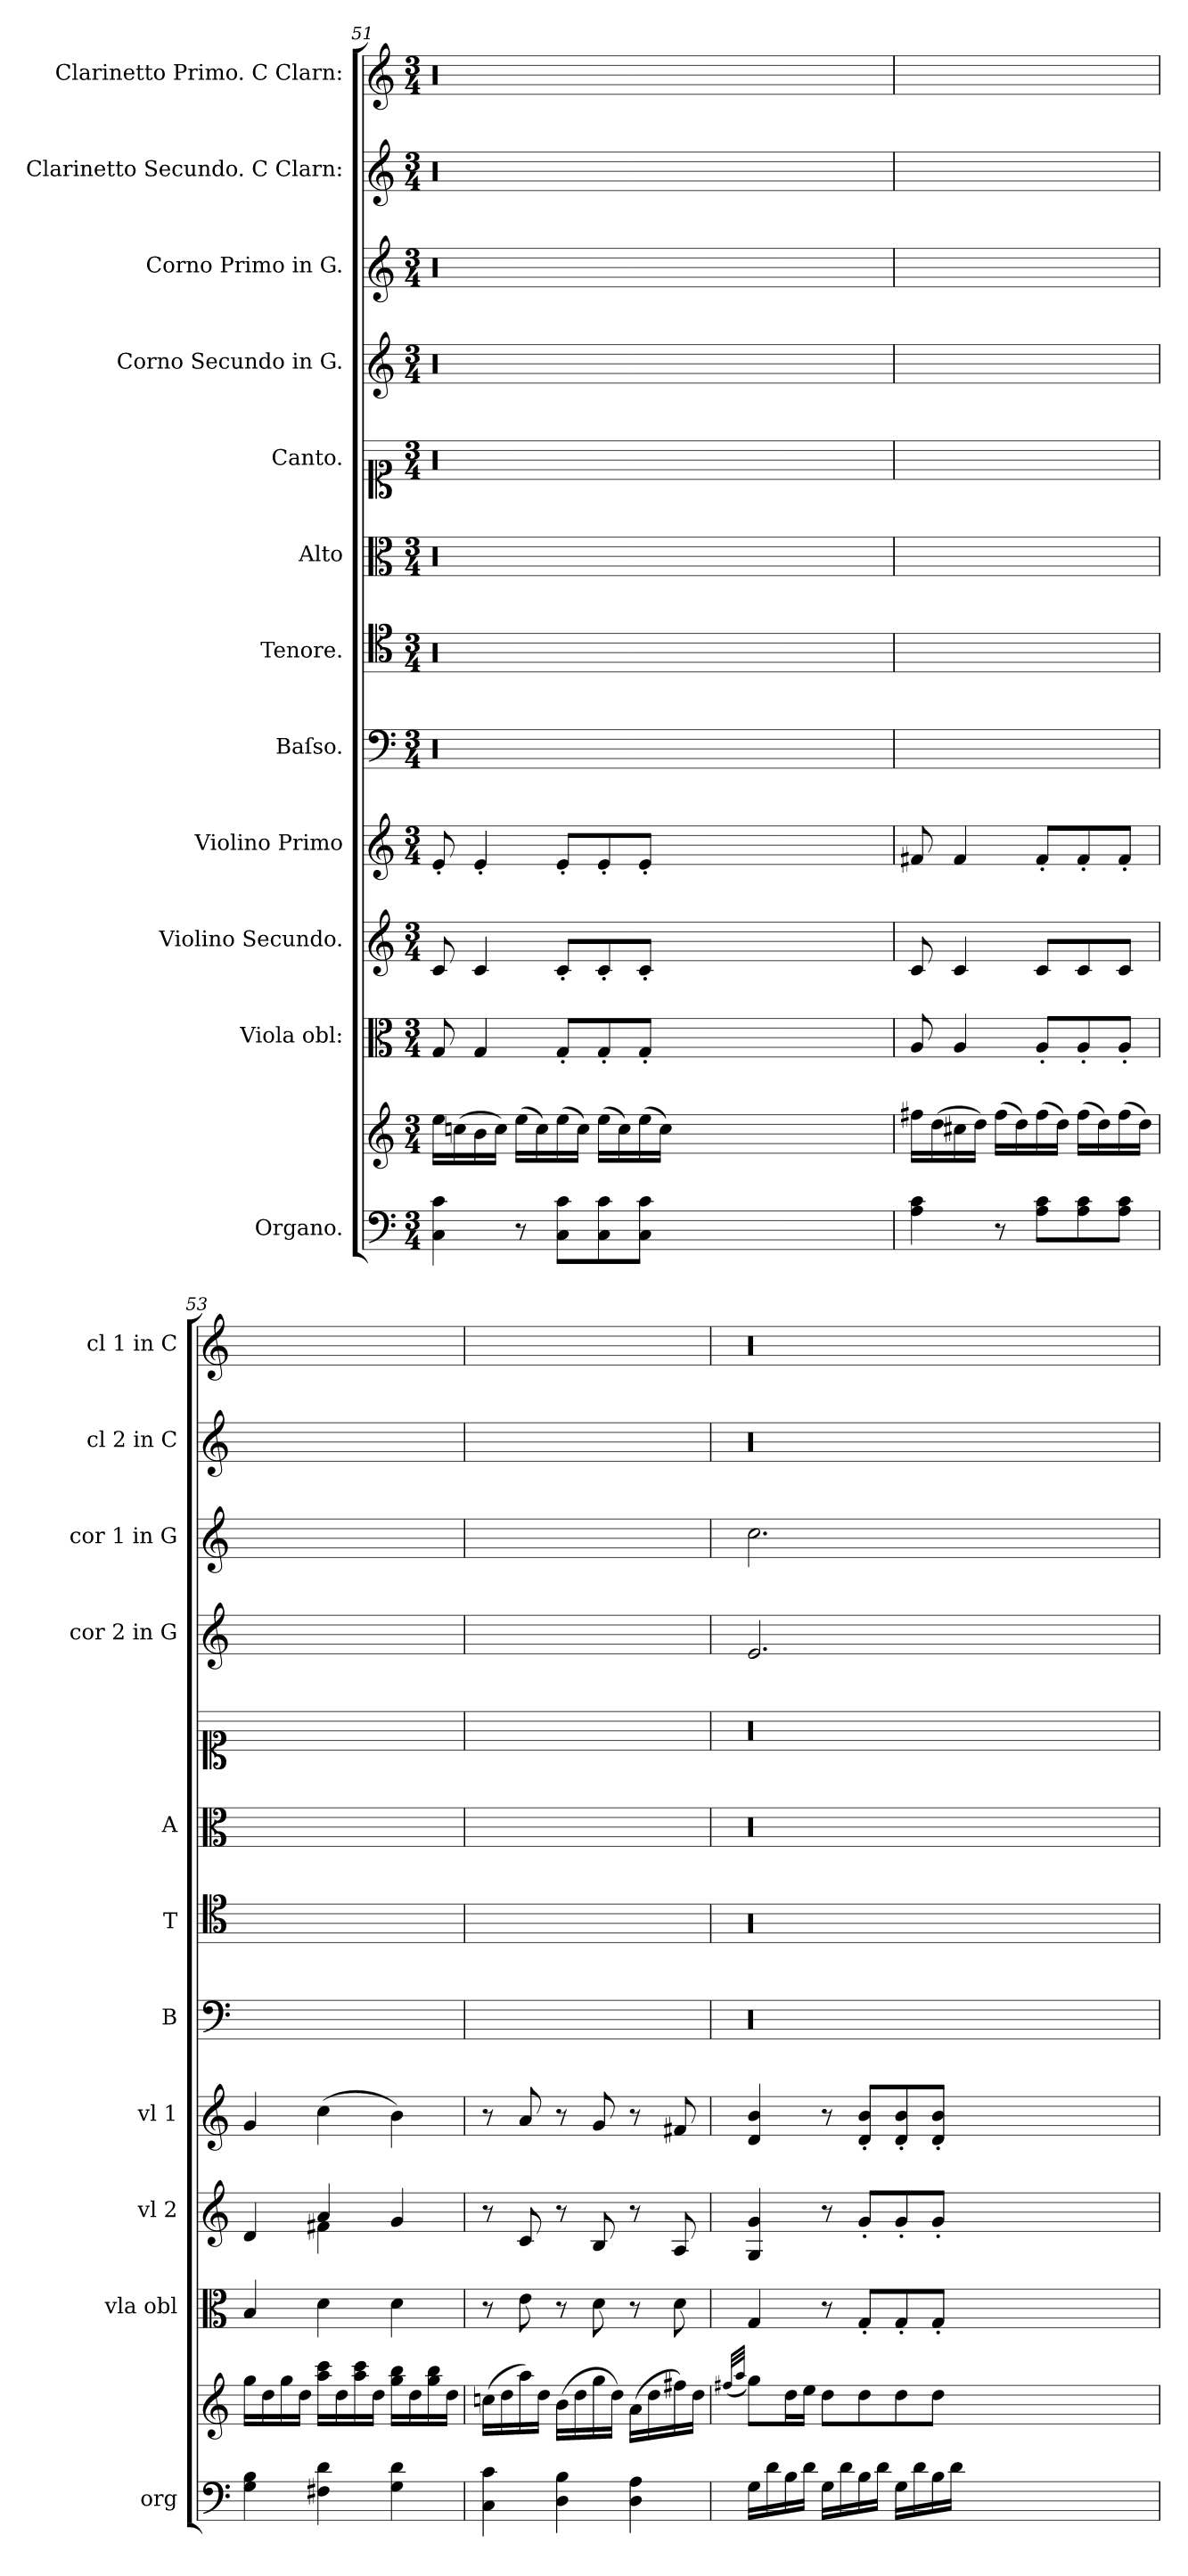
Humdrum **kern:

**kern	**kern	**kern	**kern	**kern	**kern	**kern	**kern	**kern	**kern	**kern	**kern	**kern
*part12	*part12	*part11	*part10	*part9	*part8	*part7	*part6	*part5	*part4	*part3	*part2	*part1
*staff13	*staff12	*staff11	*staff10	*staff9	*staff8	*staff7	*staff6	*staff5	*staff4	*staff3	*staff2	*staff1
*I"Organo.	*	*I"Viola obl:	*I"Violino Secundo.	*I"Violino Primo	*I"Baſso.	*I"Tenore.	*I"Alto	*I"Canto.	*I"Corno Secundo in G.	*I"Corno Primo in G.	*I"Clarinetto Secundo. C Clarn:	*I"Clarinetto Primo. C Clarn:
*I'org	*	*I'vla obl	*I'vl 2	*I'vl 1	*I'B	*I'T	*I'A	*	*I'cor 2 in G	*I'cor 1 in G	*I'cl 2 in C	*I'cl 1 in C
*clefF4	*clefG2	*clefC3	*clefG2	*clefG2	*clefF4	*clefC4	*clefC3	*clefC1	*clefG2	*clefG2	*clefG2	*clefG2
*	*	*	*	*	*	*	*	*	*ITrd-4c-7	*ITrd-4c-7	*	*
*k[]	*k[]	*k[]	*k[]	*k[]	*k[]	*k[]	*k[]	*k[]	*	*	*k[]	*k[]
*C:	*C:	*C:	*C:	*C:	*C:	*C:	*C:	*C:	*	*	*C:	*C:
*M3/4	*M3/4	*M3/4	*M3/4	*M3/4	*M3/4	*M3/4	*M3/4	*M3/4	*M3/4	*M3/4	*M3/4	*M3/4
=51	=51	=51	=51	=51	=51	=51	=51	=51	=51	=51	=51	=51
!	!	!	!	!	!LO:N:vis=00	!LO:N:vis=00	!LO:N:vis=00	!LO:N:vis=00	!LO:N:vis=00	!LO:N:vis=00	!LO:N:vis=00	!LO:N:vis=00
4C\ 4c\	16ee\LL	8G/	8c/	8e'/	0.r	0.r	0.r	0.r	0.r	0.r	0.r	0.r
.	(16ccn\	.	.	.	.	.	.	.	.	.	.	.
.	16b\	4G/	4c/	4e'/	.	.	.	.	.	.	.	.
.	16cc\JJ)	.	.	.	.	.	.	.	.	.	.	.
8r	(16ee\LL	.	.	.	.	.	.	.	.	.	.	.
.	16cc\)	.	.	.	.	.	.	.	.	.	.	.
8C\ 8c\L	(16ee\	8G'/L	8c'/L	8e'/L	.	.	.	.	.	.	.	.
.	16cc\JJ)	.	.	.	.	.	.	.	.	.	.	.
8C\ 8c\	(16ee\LL	8G'/	8c'/	8e'/	.	.	.	.	.	.	.	.
.	16cc\)	.	.	.	.	.	.	.	.	.	.	.
8C\ 8c\J	(16ee\	8G'/J	8c'/J	8e'/J	.	.	.	.	.	.	.	.
.	16cc\JJ)	.	.	.	.	.	.	.	.	.	.	.
0ryy	0ryy	0ryy	0ryy	0ryy	.	.	.	.	.	.	.	.
4ryy	4ryy	4ryy	4ryy	4ryy	.	.	.	.	.	.	.	.
=52	=52	=52	=52	=52	=52	=52	=52	=52	=52	=52	=52	=52
4A\ 4c\	16ff#X\LL	8A/	8c/	8f#X/	2.ryy	2.ryy	2.ryy	2.ryy	2.ryy	2.ryy	2.ryy	2.ryy
.	(16dd\	.	.	.	.	.	.	.	.	.	.	.
.	16cc#X\	4A/	4c/	4f#/	.	.	.	.	.	.	.	.
.	16dd\JJ)	.	.	.	.	.	.	.	.	.	.	.
8r	(16ff#\LL	.	.	.	.	.	.	.	.	.	.	.
.	16dd\)	.	.	.	.	.	.	.	.	.	.	.
8A\ 8c\L	(16ff#\	8A'/L	8c/L	8f#'/L	.	.	.	.	.	.	.	.
.	16dd\JJ)	.	.	.	.	.	.	.	.	.	.	.
8A\ 8c\	(16ff#\LL	8A'/	8c/	8f#'/	.	.	.	.	.	.	.	.
.	16dd\)	.	.	.	.	.	.	.	.	.	.	.
8A\ 8c\J	(16ff#\	8A'/J	8c/J	8f#'/J	.	.	.	.	.	.	.	.
.	16dd\JJ)	.	.	.	.	.	.	.	.	.	.	.
=53	=53	=53	=53	=53	=53	=53	=53	=53	=53	=53	=53	=53
*	*^	*	*^	*	*	*	*	*	*	*	*	*
4G\ 4B\	4ryy	16gg\LL	4B/	4d/	4ryy	4g/	2.ryy	2.ryy	2.ryy	2.ryy	2.ryy	2.ryy	2.ryy	2.ryy
.	.	16dd\	.	.	.	.	.	.	.	.	.	.	.	.
.	.	16gg\	.	.	.	.	.	.	.	.	.	.	.	.
.	.	16dd\JJ	.	.	.	.	.	.	.	.	.	.	.	.
4F#X\ 4d\	16cccn/yy	16aa\ 16ccc\LL	4d\	4a/	4f#X\	(4cc\	.	.	.	.	.	.	.	.
.	16ryy	16dd\	.	.	.	.	.	.	.	.	.	.	.	.
.	16ccc/yy	16aa\ 16ccc\	.	.	.	.	.	.	.	.	.	.	.	.
.	16ryy	16dd\JJ	.	.	.	.	.	.	.	.	.	.	.	.
4G\ 4d\	16bb/yy	16gg\ 16bb\LL	4d\	4g/	4ryy	4b\)	.	.	.	.	.	.	.	.
.	16ryy	16dd\	.	.	.	.	.	.	.	.	.	.	.	.
.	16bb/yy	16gg\ 16bb\	.	.	.	.	.	.	.	.	.	.	.	.
.	16ryy	16dd\JJ	.	.	.	.	.	.	.	.	.	.	.	.
*	*v	*v	*	*v	*v	*	*	*	*	*	*	*	*	*
=54	=54	=54	=54	=54	=54	=54	=54	=54	=54	=54	=54	=54
4C\ 4c\	(16ccn\LL	8r	8r	8r	2.ryy	2.ryy	2.ryy	2.ryy	2.ryy	2.ryy	2.ryy	2.ryy
.	16dd\	.	.	.	.	.	.	.	.	.	.	.
.	16aa\)	8e\	8c/	8a/	.	.	.	.	.	.	.	.
.	16dd\JJ	.	.	.	.	.	.	.	.	.	.	.
4D\ 4B\	(16b\LL	8r	8r	8r	.	.	.	.	.	.	.	.
.	16dd\	.	.	.	.	.	.	.	.	.	.	.
.	16gg\	8d\	8B/	8g/	.	.	.	.	.	.	.	.
.	16dd\JJ)	.	.	.	.	.	.	.	.	.	.	.
4D\ 4A\	(16a\LL	8r	8r	8r	.	.	.	.	.	.	.	.
.	16dd\	.	.	.	.	.	.	.	.	.	.	.
.	16ff#X\)	8d\	8A/	8f#X/	.	.	.	.	.	.	.	.
.	16dd\JJ	.	.	.	.	.	.	.	.	.	.	.
=55	=55	=55	=55	=55	=55	=55	=55	=55	=55	=55	=55	=55
.	(32qqff#X/LLL	.	.	.	.	.	.	.	.	.	.	.
.	32qqaa/JJJ	.	.	.	.	.	.	.	.	.	.	.
!	!	!	!	!	!LO:N:vis=00	!LO:N:vis=00	!LO:N:vis=00	!LO:N:vis=00	!	!	!LO:N:vis=00	!LO:N:vis=00
16G\LL	8gg\L)	4G/	4G/ 4g/	4d/ 4b/	0.r	0.r	0.r	0.r	2.b/	2.gg\	0.r	0.r
16d\	.	.	.	.	.	.	.	.	.	.	.	.
16B\	16dd\L	.	.	.	.	.	.	.	.	.	.	.
16d\JJ	16ee\JJ	.	.	.	.	.	.	.	.	.	.	.
16G\LL	8dd\L	8r	8r	8r	.	.	.	.	.	.	.	.
16d\	.	.	.	.	.	.	.	.	.	.	.	.
16B\	8dd\	8G'/L	8g'/L	8d'/ 8b'/L	.	.	.	.	.	.	.	.
16d\JJ	.	.	.	.	.	.	.	.	.	.	.	.
16G\LL	8dd\	8G'/	8g'/	8d'/ 8b'/	.	.	.	.	.	.	.	.
16d\	.	.	.	.	.	.	.	.	.	.	.	.
16B\	8dd\J	8G'/J	8g'/J	8d'/ 8b'/J	.	.	.	.	.	.	.	.
16d\JJ	.	.	.	.	.	.	.	.	.	.	.	.
0ryy	0ryy	0ryy	0ryy	0ryy	.	.	.	.	0ryy	0ryy	.	.
4ryy	4ryy	4ryy	4ryy	4ryy	.	.	.	.	4ryy	4ryy	.	.
=	=	=	=	=	=	=	=	=	=	=	=	=
*-	*-	*-	*-	*-	*-	*-	*-	*-	*-	*-	*-	*-
